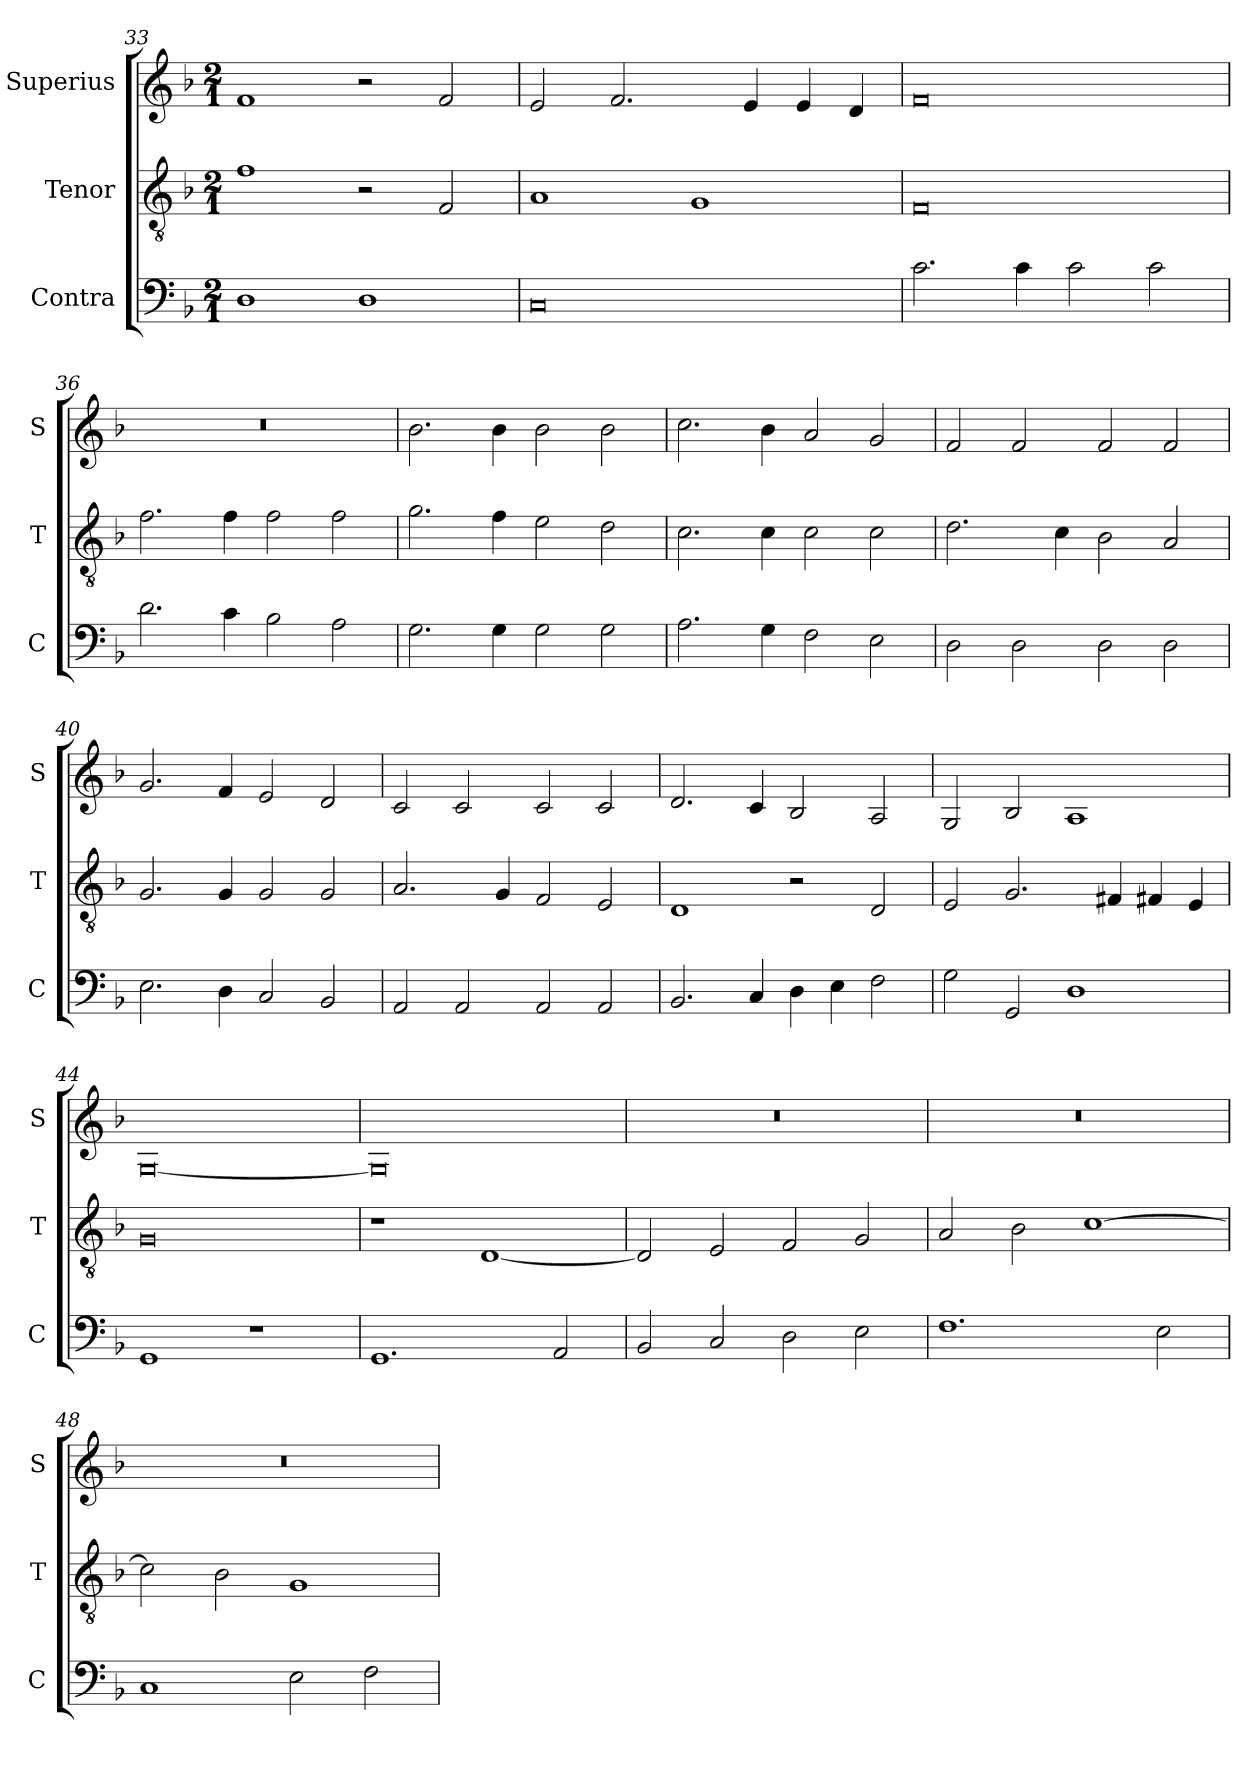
**kern	**kern	**kern
*part3	*part2	*part1
*staff3	*staff2	*staff1
*I"Contra	*I"Tenor	*I"Superius
*I'C	*I'T	*I'S
*clefF4	*clefGv2	*clefG2
*k[b-]	*k[b-]	*k[b-]
*M2/1	*M2/1	*M2/1
=33	=33	=33
1D	1f	1f
1D	2r	2r
.	2F/	2f/
=34	=34	=34
0C	1A	2e/
.	.	2.f/
.	1G	.
.	.	4e/
.	.	4e/
.	.	4d/
=35	=35	=35
2.c\	0F	0f
4c\	.	.
2c\	.	.
2c\	.	.
=36	=36	=36
2.d\	2.f\	0r
4c\	4f\	.
2B-\	2f\	.
2A\	2f\	.
=37	=37	=37
2.G\	2.g\	2.b-\
4G\	4f\	4b-\
2G\	2e\	2b-\
2G\	2d\	2b-\
=38	=38	=38
2.A\	2.c\	2.cc\
4G\	4c\	4b-\
2F\	2c\	2a/
2E\	2c\	2g/
=39	=39	=39
2D\	2.d\	2f/
2D\	.	2f/
.	4c\	.
2D\	2B-\	2f/
2D\	2A/	2f/
=40	=40	=40
2.E\	2.G/	2.g/
4D\	4G/	4f/
2C/	2G/	2e/
2BB-/	2G/	2d/
=41	=41	=41
2AA/	2.A/	2c/
2AA/	.	2c/
.	4G/	.
2AA/	2F/	2c/
2AA/	2E/	2c/
=42	=42	=42
2.BB-/	1D	2.d/
4C/	.	4c/
4D\	2r	2B-/
4E\	.	.
2F\	2D/	2A/
=43	=43	=43
2G\	2E/	2G/
2GG/	2.G/	2B-/
1D	.	1A
.	4F#X/	.
.	4F#X/	.
.	4E/	.
=44	=44	=44
1GG	0G	[0G
1r	.	.
=45	=45	=45
1.GG	1r	0G]
.	[1D	.
2AA/	.	.
=46	=46	=46
2BB-/	2D/]	0r
2C/	2E/	.
2D\	2F/	.
2E\	2G/	.
=47	=47	=47
1.F	2A/	0r
.	2B-\	.
.	[1c	.
2E\	.	.
=48	=48	=48
1C	2c\]	0r
.	2B-\	.
2E\	1G	.
2F\	.	.
=	=	=
*-	*-	*-
